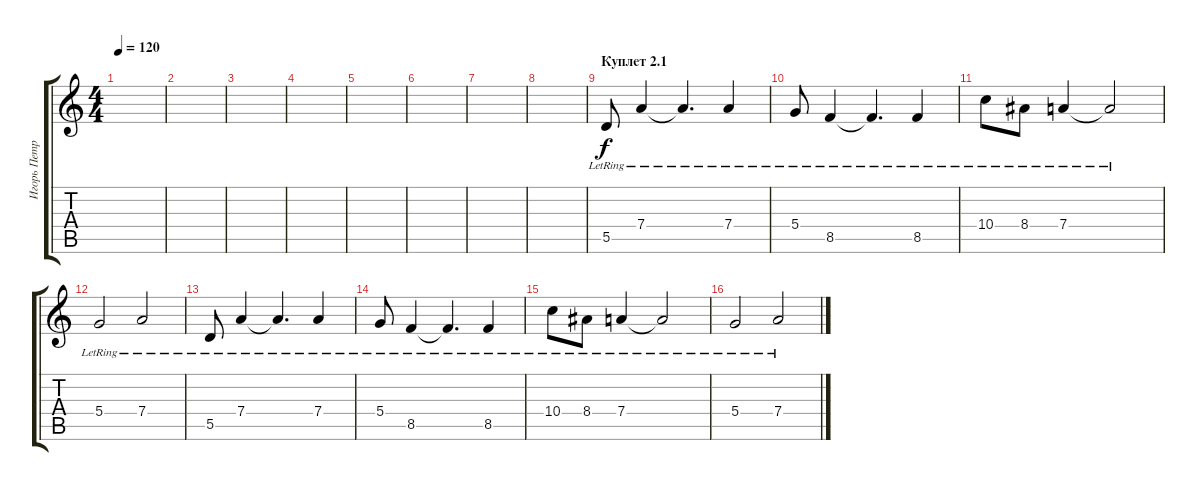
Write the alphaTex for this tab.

\track ("Игорь Петров (Clean)" "Игорь Петр") {instrument electricguitarclean}
\staff {score tabs}
\tuning (E4 B3 G3 D3 A2 E2) {hide}
\ts (4 4)
\tempo 120
\clef g2
\ks c
|
|
|
|
|
|
|
|
\section ("" "Куплет 2.1")
5.5{lr}.8 7.4{lr}.4 7.4{lr t}.4{d} 7.4{lr}.4 |
5.4{lr}.8 8.5{lr}.4 8.5{lr t}.4{d} 8.5{lr}.4 |
10.4{lr}.8 8.4{lr}.8 7.4{lr}.4 7.4{lr t}.2 |
5.4{lr}.2 7.4{lr}.2 |
5.5{lr}.8 7.4{lr}.4 7.4{lr t}.4{d} 7.4{lr}.4 |
5.4{lr}.8 8.5{lr}.4 8.5{lr t}.4{d} 8.5{lr}.4 |
10.4{lr}.8 8.4{lr}.8 7.4{lr}.4 7.4{lr t}.2 |
5.4{lr}.2 7.4{lr}.2
